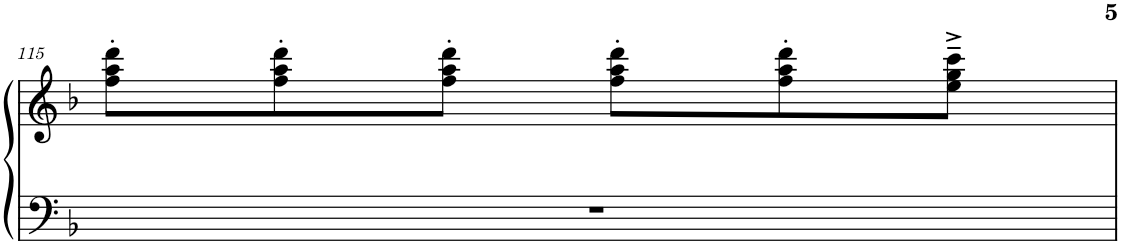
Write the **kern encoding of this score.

**kern	**kern
*part1	*part1
*staff2	*staff1
*I"Piano	*
*I'Pno	*
!!LO:PB:g=z
*clefF4	*clefG2
*k[b-]	*k[b-]
*M4/4	*M4/4
=115	=115
1r	8ff\' 8aa\' 8ddd\'L
.	8ff\' 8aa\' 8ddd\'
.	8ff\' 8aa\' 8ddd\'J
.	8ff\' 8aa\' 8ddd\'L
.	8ff\' 8aa\' 8ddd\'
.	8ee\~^ 8gg\~^ 8ccc\~^J
.	4ryy
=	=
*-	*-
